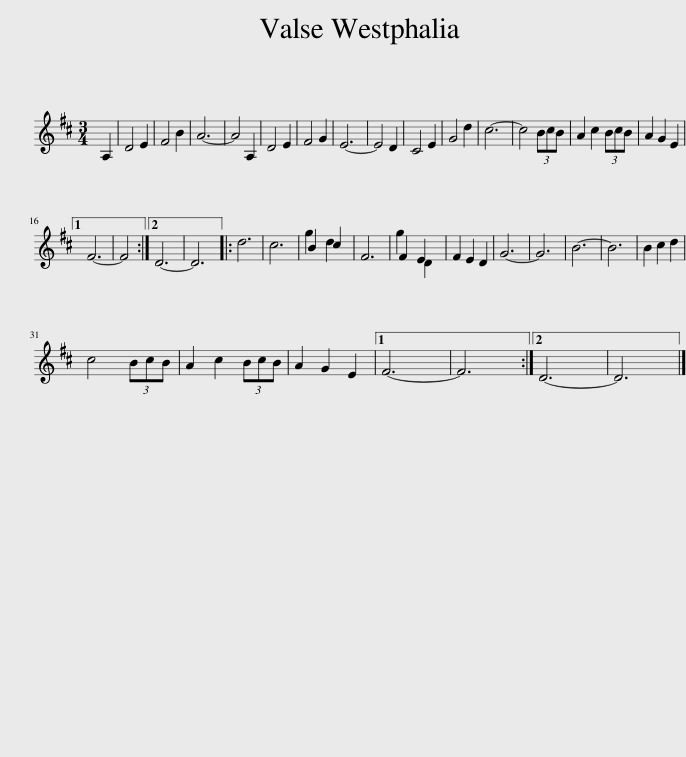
X:1
%%score ( 1 2 )
L:1/8
M:3/4
I:linebreak $
K:D
V:1 treble
V:2 treble
V:1
 A,2 | D4 E2 | F4 B2 | A6- | A4 A,2 | %5
 D4 E2 | F4 G2 | E6- | E4 D2 | C4 E2 | %10
 G4 d2 | c6- | c4 (3BcB | A2 c2 (3BcB | A2 G2 E2 |1$ %15
 F6- | F4 :|2 D6- | D6 |: d6 | %20
 c6 | B2 c2 | F6 | F2 E2 | F2 E2 D2 | %25
 G6- | G6 | B6- | B6 | B2 c2 d2 |$ %30
 c4 (3BcB | A2 c2 (3BcB | A2 G2 E2 |1 F6- | F6 :|2 %35
 D6- | D6 |] %37
V:2
 x2 | x6 | x6 | x6 | x6 | %5
 x6 | x6 | x6 | x6 | x6 | %10
 x6 | x6 | x6 | x6 | x6 |1$ %15
 x6 | x4 :|2 x6 | x6 |: x6 | %20
 x6 | g2 d2 | x6 | g2 D2 | x6 | %25
 x6 | x6 | x6 | x6 | x6 |$ %30
 x6 | x6 | x6 |1 x6 | x6 :|2 %35
 x6 | x6 |] %37
